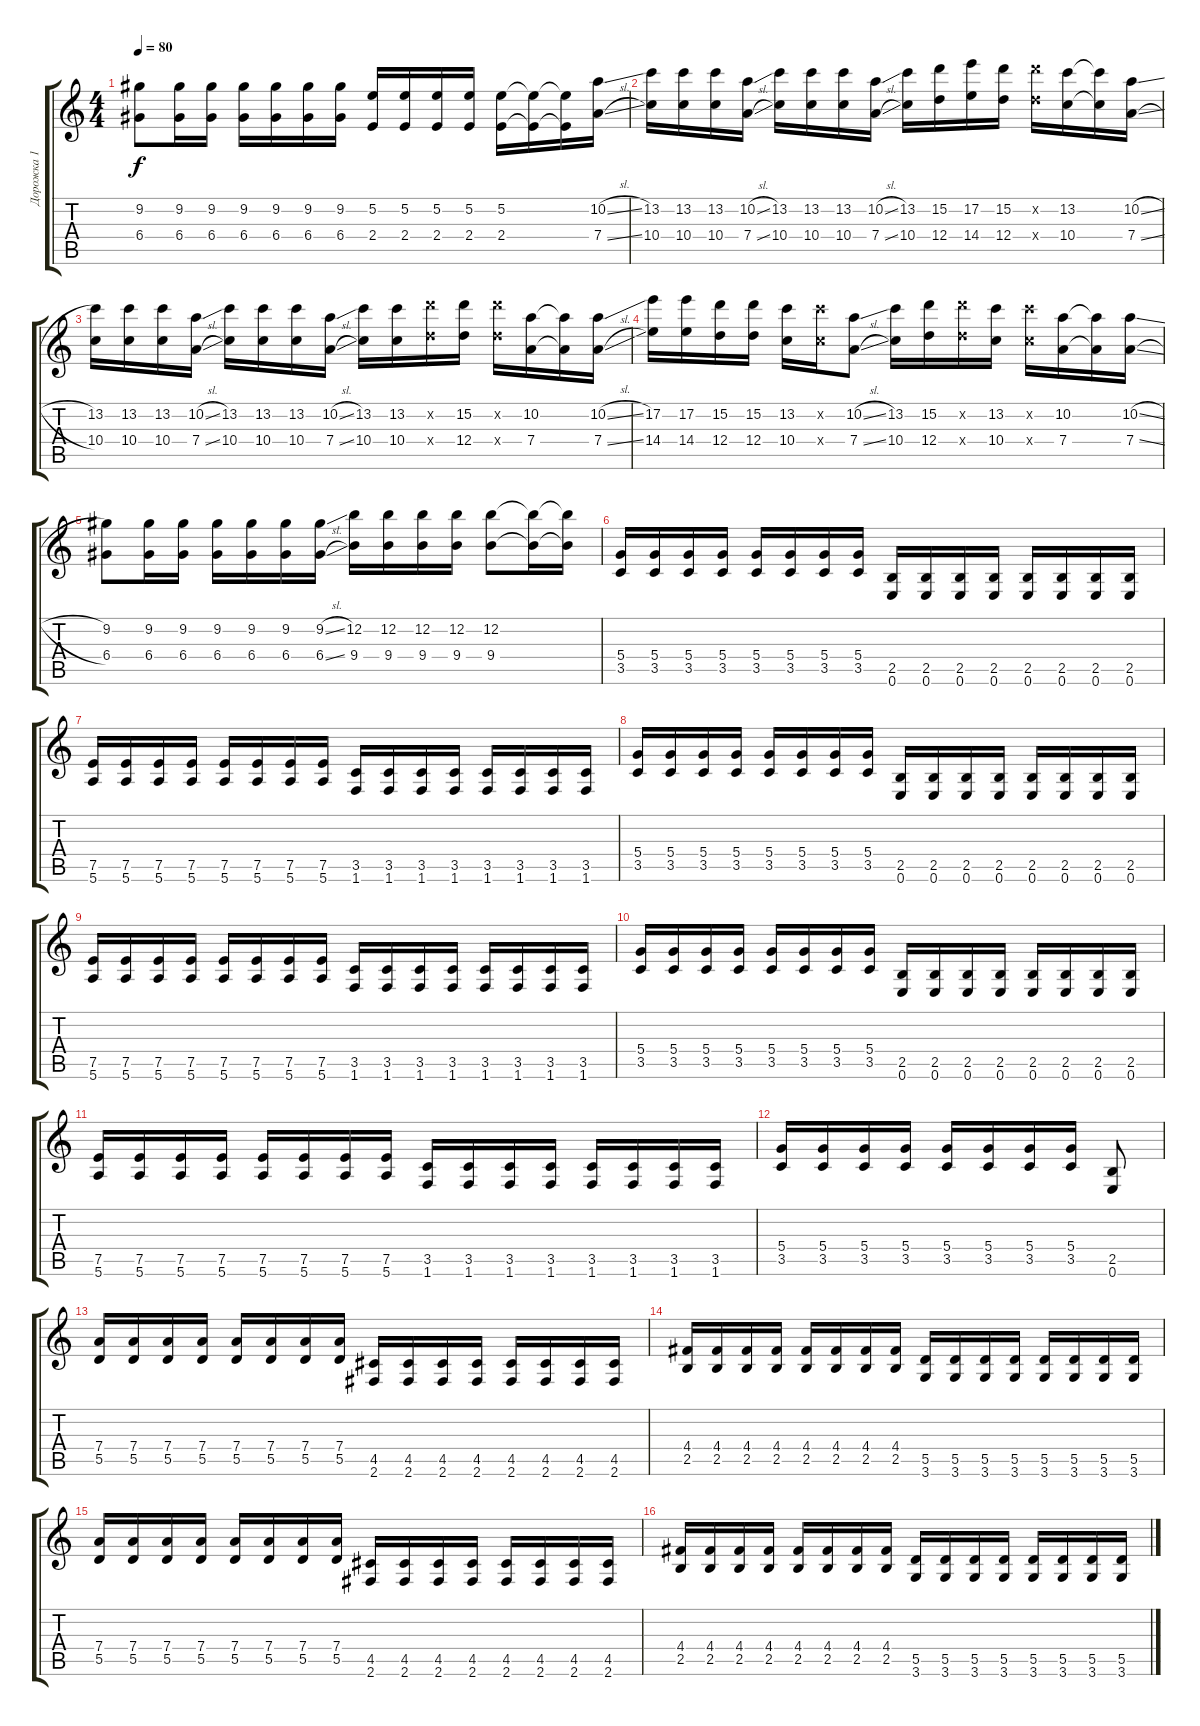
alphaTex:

\track ("Дорожка 1" "Дорожка 1") {instrument overdrivenguitar}
\staff {score tabs}
\tuning (E4 B3 G3 D3 A2 E2) {hide}
\ts (4 4)
\tempo 80
\clef g2
\ks c
(9.2 6.4).8{dy f} (9.2 6.4).16 (9.2 6.4).16 (9.2 6.4).16 (9.2 6.4).16 (9.2 6.4).16 (9.2 6.4).16 (5.2 2.4).16 (5.2 2.4).16 (5.2 2.4).16 (5.2 2.4).16 (5.2 2.4).16 (5.2{t} 2.4{t}).16 (5.2{t} 2.4{t}).16 (10.2{sl} 7.4{sl}).16 |
(13.2 10.4).16 (13.2 10.4).16 (13.2 10.4).16 (10.2{sl} 7.4{sl}).16 (13.2 10.4).16 (13.2 10.4).16 (13.2 10.4).16 (10.2{sl} 7.4{sl}).16 (13.2 10.4).16 (15.2 12.4).16 (17.2 14.4).16 (15.2 12.4).16 (15.2{x} 12.4{x}).16 (13.2 10.4).16 (13.2{t} 10.4{t}).16 (10.2{sl} 7.4{sl}).16 |
(13.2 10.4).16 (13.2 10.4).16 (13.2 10.4).16 (10.2{sl} 7.4{sl}).16 (13.2 10.4).16 (13.2 10.4).16 (13.2 10.4).16 (10.2{sl} 7.4{sl}).16 (13.2 10.4).16 (13.2 10.4).16 (15.2{x} 12.4{x}).16 (15.2 12.4).16 (15.2{x} 12.4{x}).16 (10.2 7.4).16 (10.2{t} 7.4{t}).16 (10.2{sl} 7.4{sl}).16 |
(17.2 14.4).16 (17.2 14.4).16 (15.2 12.4).16 (15.2 12.4).16 (13.2 10.4).16 (13.2{x} 10.4{x}).16 (10.2{sl} 7.4{sl}).8 (13.2 10.4).16 (15.2 12.4).16 (15.2{x} 12.4{x}).16 (13.2 10.4).16 (13.2{x} 10.4{x}).16 (10.2 7.4).16 (10.2{t} 7.4{t}).16 (10.2{sl} 7.4{sl}).16 |
(9.2 6.4).8 (9.2 6.4).16 (9.2 6.4).16 (9.2 6.4).16 (9.2 6.4).16 (9.2 6.4).16 (9.2{sl} 6.4{sl}).16 (12.2 9.4).16 (12.2 9.4).16 (12.2 9.4).16 (12.2 9.4).16 (12.2 9.4).8 (12.2{t} 9.4{t}).16 (12.2{t} 9.4{t}).16 |
(5.4 3.5).16 (5.4 3.5).16 (5.4 3.5).16 (5.4 3.5).16 (5.4 3.5).16 (5.4 3.5).16 (5.4 3.5).16 (5.4 3.5).16 (2.5 0.6).16 (2.5 0.6).16 (2.5 0.6).16 (2.5 0.6).16 (2.5 0.6).16 (2.5 0.6).16 (2.5 0.6).16 (2.5 0.6).16 |
(7.5 5.6).16 (7.5 5.6).16 (7.5 5.6).16 (7.5 5.6).16 (7.5 5.6).16 (7.5 5.6).16 (7.5 5.6).16 (7.5 5.6).16 (3.5 1.6).16 (3.5 1.6).16 (3.5 1.6).16 (3.5 1.6).16 (3.5 1.6).16 (3.5 1.6).16 (3.5 1.6).16 (3.5 1.6).16 |
(5.4 3.5).16 (5.4 3.5).16 (5.4 3.5).16 (5.4 3.5).16 (5.4 3.5).16 (5.4 3.5).16 (5.4 3.5).16 (5.4 3.5).16 (2.5 0.6).16 (2.5 0.6).16 (2.5 0.6).16 (2.5 0.6).16 (2.5 0.6).16 (2.5 0.6).16 (2.5 0.6).16 (2.5 0.6).16 |
(7.5 5.6).16 (7.5 5.6).16 (7.5 5.6).16 (7.5 5.6).16 (7.5 5.6).16 (7.5 5.6).16 (7.5 5.6).16 (7.5 5.6).16 (3.5 1.6).16 (3.5 1.6).16 (3.5 1.6).16 (3.5 1.6).16 (3.5 1.6).16 (3.5 1.6).16 (3.5 1.6).16 (3.5 1.6).16 |
(5.4 3.5).16 (5.4 3.5).16 (5.4 3.5).16 (5.4 3.5).16 (5.4 3.5).16 (5.4 3.5).16 (5.4 3.5).16 (5.4 3.5).16 (2.5 0.6).16 (2.5 0.6).16 (2.5 0.6).16 (2.5 0.6).16 (2.5 0.6).16 (2.5 0.6).16 (2.5 0.6).16 (2.5 0.6).16 |
(7.5 5.6).16 (7.5 5.6).16 (7.5 5.6).16 (7.5 5.6).16 (7.5 5.6).16 (7.5 5.6).16 (7.5 5.6).16 (7.5 5.6).16 (3.5 1.6).16 (3.5 1.6).16 (3.5 1.6).16 (3.5 1.6).16 (3.5 1.6).16 (3.5 1.6).16 (3.5 1.6).16 (3.5 1.6).16 |
(5.4 3.5).16 (5.4 3.5).16 (5.4 3.5).16 (5.4 3.5).16 (5.4 3.5).16 (5.4 3.5).16 (5.4 3.5).16 (5.4 3.5).16 (2.5 0.6).8 |
(7.4 5.5).16 (7.4 5.5).16 (7.4 5.5).16 (7.4 5.5).16 (7.4 5.5).16 (7.4 5.5).16 (7.4 5.5).16 (7.4 5.5).16 (4.5 2.6).16 (4.5 2.6).16 (4.5 2.6).16 (4.5 2.6).16 (4.5 2.6).16 (4.5 2.6).16 (4.5 2.6).16 (4.5 2.6).16 |
(4.4 2.5).16 (4.4 2.5).16 (4.4 2.5).16 (4.4 2.5).16 (4.4 2.5).16 (4.4 2.5).16 (4.4 2.5).16 (4.4 2.5).16 (5.5 3.6).16 (5.5 3.6).16 (5.5 3.6).16 (5.5 3.6).16 (5.5 3.6).16 (5.5 3.6).16 (5.5 3.6).16 (5.5 3.6).16 |
(7.4 5.5).16 (7.4 5.5).16 (7.4 5.5).16 (7.4 5.5).16 (7.4 5.5).16 (7.4 5.5).16 (7.4 5.5).16 (7.4 5.5).16 (4.5 2.6).16 (4.5 2.6).16 (4.5 2.6).16 (4.5 2.6).16 (4.5 2.6).16 (4.5 2.6).16 (4.5 2.6).16 (4.5 2.6).16 |
(4.4 2.5).16 (4.4 2.5).16 (4.4 2.5).16 (4.4 2.5).16 (4.4 2.5).16 (4.4 2.5).16 (4.4 2.5).16 (4.4 2.5).16 (5.5 3.6).16 (5.5 3.6).16 (5.5 3.6).16 (5.5 3.6).16 (5.5 3.6).16 (5.5 3.6).16 (5.5 3.6).16 (5.5 3.6).16
